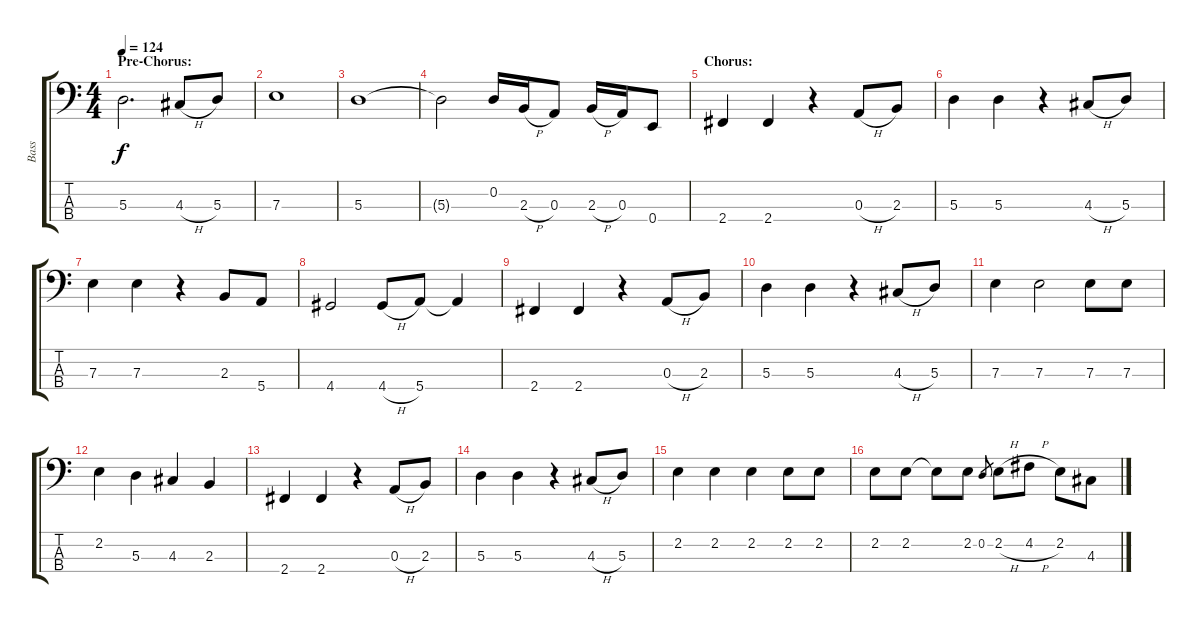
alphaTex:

\track ("Bass" "Bass") {instrument electricbasspick}
\staff {score tabs}
\tuning (G2 D2 A1 E1) {hide}
\ts (4 4)
\section ("" "Pre-Chorus:")
\tempo 124
\clef f4
\ks c
5.3.2{d dy f} 4.3{h}.8 5.3.8 |
7.3.1 |
5.3.1 |
5.3{t}.2 0.2.16 2.3{h}.16 0.3.8 2.3{h}.16 0.3.16 0.4.8 |
\section ("" "Chorus:")
2.4.4 2.4.4 r.4 0.3{h}.8 2.3.8 |
5.3.4 5.3.4 r.4 4.3{h}.8 5.3.8 |
7.3.4 7.3.4 r.4 2.3.8 5.4.8 |
4.4.2 4.4{h}.8 5.4.8 5.4{t}.4 |
2.4.4 2.4.4 r.4 0.3{h}.8 2.3.8 |
5.3.4 5.3.4 r.4 4.3{h}.8 5.3.8 |
7.3.4 7.3.2 7.3.8 7.3.8 |
2.2.4 5.3.4 4.3.4 2.3.4 |
2.4.4 2.4.4 r.4 0.3{h}.8 2.3.8 |
5.3.4 5.3.4 r.4 4.3{h}.8 5.3.8 |
2.2.4 2.2.4 2.2.4 2.2.8 2.2.8 |
2.2.8 2.2.8 2.2{t}.8 2.2.8 0.2.8{gr} 2.2{h}.8 4.2{h}.8 2.2.8 4.3.8
